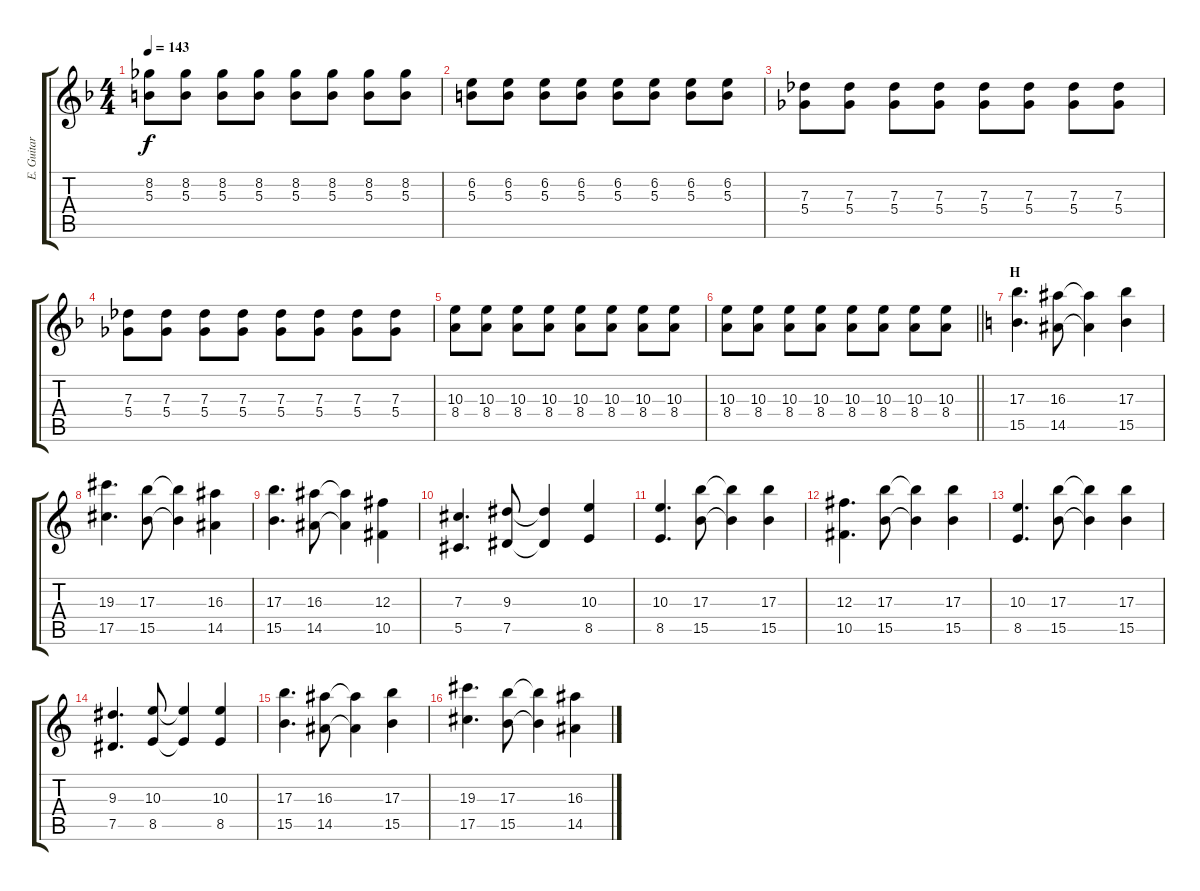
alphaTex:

\track ("E. Guitar II" "E. Guitar ") {instrument distortionguitar}
\staff {score tabs}
\tuning (Eb4 Bb3 Gb3 Db3 Ab2 Eb2) {hide}
\ts (4 4)
\tempo 143
\clef g2
\ks dminor
(8.2 5.3).8{dy f} (8.2 5.3).8 (8.2 5.3).8 (8.2 5.3).8 (8.2 5.3).8 (8.2 5.3).8 (8.2 5.3).8 (8.2 5.3).8 |
(6.2 5.3).8 (6.2 5.3).8 (6.2 5.3).8 (6.2 5.3).8 (6.2 5.3).8 (6.2 5.3).8 (6.2 5.3).8 (6.2 5.3).8 |
(7.3 5.4).8 (7.3 5.4).8 (7.3 5.4).8 (7.3 5.4).8 (7.3 5.4).8 (7.3 5.4).8 (7.3 5.4).8 (7.3 5.4).8 |
(7.3 5.4).8 (7.3 5.4).8 (7.3 5.4).8 (7.3 5.4).8 (7.3 5.4).8 (7.3 5.4).8 (7.3 5.4).8 (7.3 5.4).8 |
(10.3 8.4).8 (10.3 8.4).8 (10.3 8.4).8 (10.3 8.4).8 (10.3 8.4).8 (10.3 8.4).8 (10.3 8.4).8 (10.3 8.4).8 |
\barLineRight lightlight
(10.3 8.4).8 (10.3 8.4).8 (10.3 8.4).8 (10.3 8.4).8 (10.3 8.4).8 (10.3 8.4).8 (10.3 8.4).8 (10.3 8.4).8 |
\section ("" "H")
\ks c
(17.3 15.5).4{d} (16.3 14.5).8 (16.3{t} 14.5{t}).4 (17.3 15.5).4 |
(19.3 17.5).4{d} (17.3 15.5).8 (17.3{t} 15.5{t}).4 (16.3 14.5).4 |
(17.3 15.5).4{d} (16.3 14.5).8 (16.3{t} 14.5{t}).4 (12.3 10.5).4 |
(7.3 5.5).4{d} (9.3 7.5).8 (9.3{t} 7.5{t}).4 (10.3 8.5).4 |
\ks aminor
(10.3 8.5).4{d} (17.3 15.5).8 (17.3{t} 15.5{t}).4 (17.3 15.5).4 |
(12.3 10.5).4{d} (17.3 15.5).8 (17.3{t} 15.5{t}).4 (17.3 15.5).4 |
(10.3 8.5).4{d} (17.3 15.5).8 (17.3{t} 15.5{t}).4 (17.3 15.5).4 |
(9.3 7.5).4{d} (10.3 8.5).8 (10.3{t} 8.5{t}).4 (10.3 8.5).4 |
(17.3 15.5).4{d} (16.3 14.5).8 (16.3{t} 14.5{t}).4 (17.3 15.5).4 |
(19.3 17.5).4{d} (17.3 15.5).8 (17.3{t} 15.5{t}).4 (16.3 14.5).4
